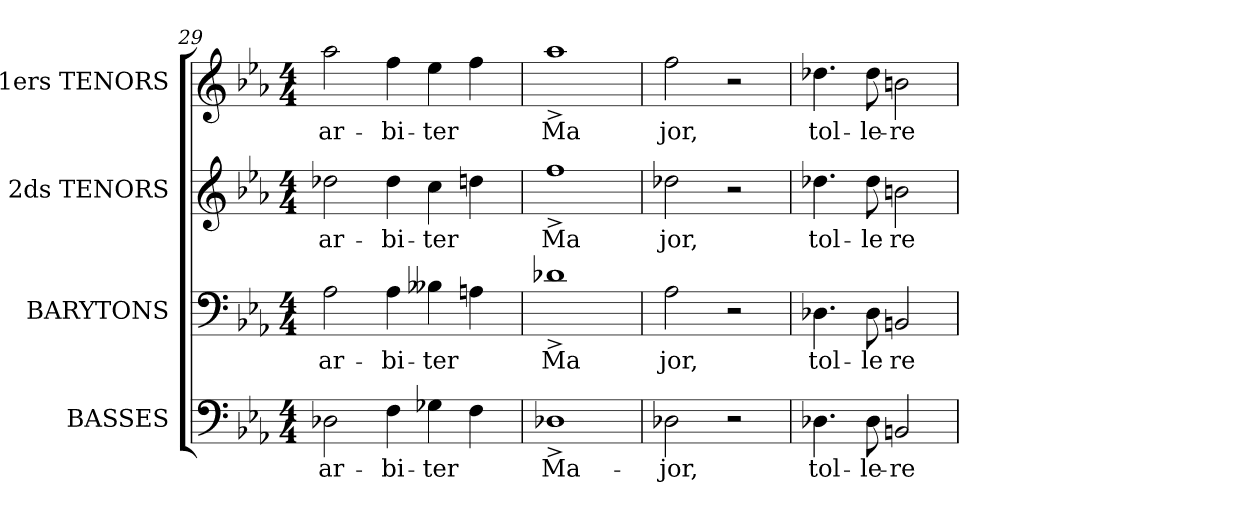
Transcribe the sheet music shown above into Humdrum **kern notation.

**kern	**text	**kern	**text	**kern	**text	**kern	**text
*part4	*part4	*part3	*part3	*part2	*part2	*part1	*part1
*staff4	*staff4	*staff3	*staff3	*staff2	*staff2	*staff1	*staff1
*I"BASSES	*	*I"BARYTONS	*	*I"2ds TENORS	*	*I"1ers TENORS	*
*I'BAS.	*	*I'BAR.	*	*	*	*	*
*clefF4	*	*clefF4	*	*clefG2	*	*clefG2	*
*k[b-e-a-]	*	*k[b-e-a-]	*	*k[b-e-a-]	*	*k[b-e-a-]	*
*M4/4	*	*M4/4	*	*M4/4	*	*M4/4	*
=29	=29	=29	=29	=29	=29	=29	=29
2D-Xi\	ar-	2A-i\	ar-	2dd-Xi\	ar-	2aa-i\	ar-
4Fi\	bi-	4A-i\	bi-	4dd-i\	bi-	4ffi\	bi-
4G-Xi\	ter	4B--Xi\	ter	4cci\	ter	4ee-i\	ter
!LO:N:vis=4	!	!LO:N:vis=4	!	!LO:N:vis=4	!	!LO:N:vis=4	!
4.Fj\	.	4.Aj\	.	4.ddj\	.	4.ffj\	.
=30	=30	=30	=30	=30	=30	=30	=30
1D-X^>i/	Mа-	1d-X^>i/	Ma	1ff^>i/	Ma	1aa-^>i/	Ma
=31	=31	=31	=31	=31	=31	=31	=31
2D-Xi\	jor,	2A-i\	jor,	2dd-Xi\	jor,	2ffi\	jor,
2r	.	2r	.	2r	.	2r	.
!!LO:LB:g=z
=32	=32	=32	=32	=32	=32	=32	=32
4.D-Xi\	tol-	4.D-Xi\	tol-	4.dd-Xi\	tol-	4.dd-Xi\	tol-
8D-i\	le-	8D-i\	le	8dd-i\	le	8dd-i\	le-
2BBni/	re	2BBni/	re	2bni\	re	2bni\	re
=	=	=	=	=	=	=	=
*-	*-	*-	*-	*-	*-	*-	*-
